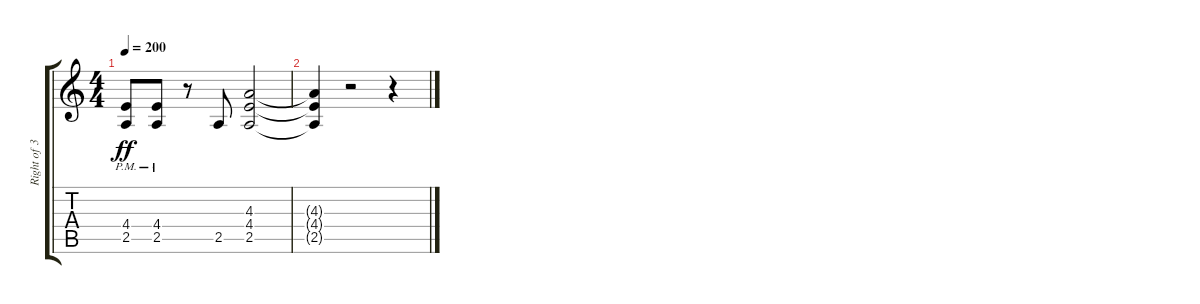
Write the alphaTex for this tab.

\track ("Right of 3" "Right of 3") {mute instrument distortionguitar}
\staff {score tabs}
\tuning (D4 A3 F3 C3 G2 D2) {hide}
\ts (4 4)
\tempo 200
\clef g2
\ks c
(4.4{pm} 2.5{pm}).8{dy ff} (4.4{pm} 2.5{pm}).8 r.8 2.5.8 (4.3 4.4 2.5).2 |
(4.3{t} 4.4{t} 2.5{t}).4 r.2 r.4
